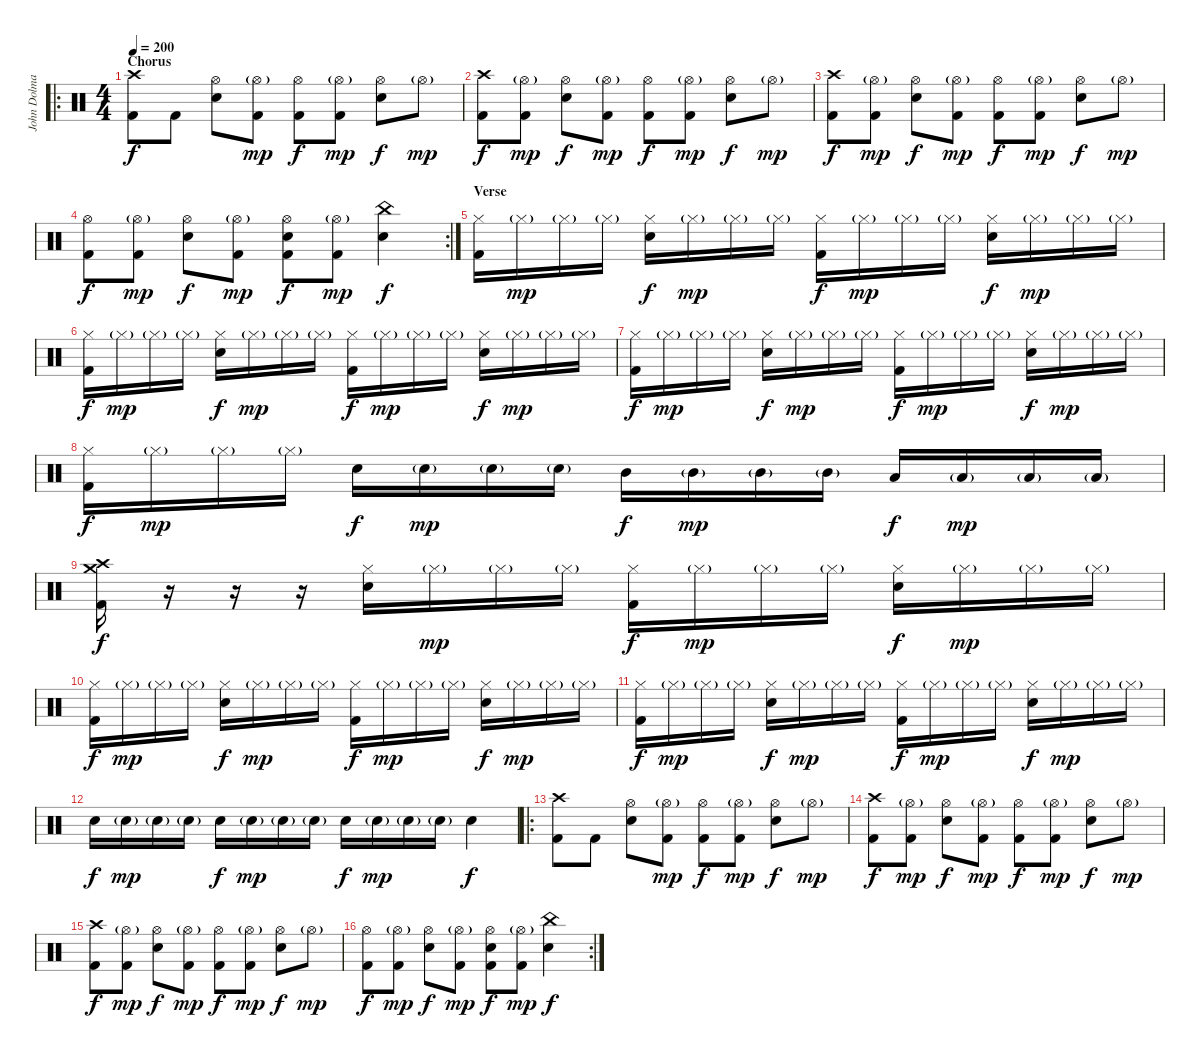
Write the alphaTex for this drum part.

\track ("John Dolmayan" "John Dolma") {instrument percussion}
\staff {score}
\articulation defaults
\ro
\ts (4 4)
\section ("" "Chorus")
\tempo 200
\clef neutral
\ks c
("Crash high (hit)" "Kick (hit) 2").8{dy f} "Kick (hit) 2".8 ("Hi-Hat (open)" "Electric Snare (hit)").8 ("Hi-Hat (open)"{g} "Kick (hit) 2").8{dy mp} ("Hi-Hat (open)" "Kick (hit) 2").8{dy f} ("Hi-Hat (open)"{g} "Kick (hit) 2").8{dy mp} ("Hi-Hat (open)" "Electric Snare (hit)").8{dy f} "Hi-Hat (open)"{g}.8{dy mp} |
("Crash high (hit)" "Kick (hit) 2").8{dy f} ("Hi-Hat (open)"{g} "Kick (hit) 2").8{dy mp} ("Hi-Hat (open)" "Electric Snare (hit)").8{dy f} ("Hi-Hat (open)"{g} "Kick (hit) 2").8{dy mp} ("Hi-Hat (open)" "Kick (hit) 2").8{dy f} ("Hi-Hat (open)"{g} "Kick (hit) 2").8{dy mp} ("Hi-Hat (open)" "Electric Snare (hit)").8{dy f} "Hi-Hat (open)"{g}.8{dy mp} |
("Crash high (hit)" "Kick (hit) 2").8{dy f} ("Hi-Hat (open)"{g} "Kick (hit) 2").8{dy mp} ("Hi-Hat (open)" "Electric Snare (hit)").8{dy f} ("Hi-Hat (open)"{g} "Kick (hit) 2").8{dy mp} ("Hi-Hat (open)" "Kick (hit) 2").8{dy f} ("Hi-Hat (open)"{g} "Kick (hit) 2").8{dy mp} ("Hi-Hat (open)" "Electric Snare (hit)").8{dy f} "Hi-Hat (open)"{g}.8{dy mp} |
\rc 2
("Hi-Hat (open)" "Kick (hit) 2").8{dy f} ("Hi-Hat (open)"{g} "Kick (hit) 2").8{dy mp} ("Hi-Hat (open)" "Electric Snare (hit)").8{dy f} ("Hi-Hat (open)"{g} "Kick (hit) 2").8{dy mp} ("Hi-Hat (open)" "Electric Snare (hit)" "Kick (hit) 2").8{dy f} ("Hi-Hat (open)"{g} "Kick (hit) 2").8{dy mp} ("China (hit)" "Electric Snare (hit)").4{dy f} |
\section ("" "Verse")
("Hi-Hat (closed)" "Kick (hit) 2").16 "Hi-Hat (closed)"{g}.16{dy mp} "Hi-Hat (closed)"{g}.16 "Hi-Hat (closed)"{g}.16 ("Hi-Hat (closed)" "Electric Snare (hit)").16{dy f} "Hi-Hat (closed)"{g}.16{dy mp} "Hi-Hat (closed)"{g}.16 "Hi-Hat (closed)"{g}.16 ("Hi-Hat (closed)" "Kick (hit) 2").16{dy f} "Hi-Hat (closed)"{g}.16{dy mp} "Hi-Hat (closed)"{g}.16 "Hi-Hat (closed)"{g}.16 ("Hi-Hat (closed)" "Electric Snare (hit)").16{dy f} "Hi-Hat (closed)"{g}.16{dy mp} "Hi-Hat (closed)"{g}.16 "Hi-Hat (closed)"{g}.16 |
("Hi-Hat (closed)" "Kick (hit) 2").16{dy f} "Hi-Hat (closed)"{g}.16{dy mp} "Hi-Hat (closed)"{g}.16 "Hi-Hat (closed)"{g}.16 ("Hi-Hat (closed)" "Electric Snare (hit)").16{dy f} "Hi-Hat (closed)"{g}.16{dy mp} "Hi-Hat (closed)"{g}.16 "Hi-Hat (closed)"{g}.16 ("Hi-Hat (closed)" "Kick (hit) 2").16{dy f} "Hi-Hat (closed)"{g}.16{dy mp} "Hi-Hat (closed)"{g}.16 "Hi-Hat (closed)"{g}.16 ("Hi-Hat (closed)" "Electric Snare (hit)").16{dy f} "Hi-Hat (closed)"{g}.16{dy mp} "Hi-Hat (closed)"{g}.16 "Hi-Hat (closed)"{g}.16 |
("Hi-Hat (closed)" "Kick (hit) 2").16{dy f} "Hi-Hat (closed)"{g}.16{dy mp} "Hi-Hat (closed)"{g}.16 "Hi-Hat (closed)"{g}.16 ("Hi-Hat (closed)" "Electric Snare (hit)").16{dy f} "Hi-Hat (closed)"{g}.16{dy mp} "Hi-Hat (closed)"{g}.16 "Hi-Hat (closed)"{g}.16 ("Hi-Hat (closed)" "Kick (hit) 2").16{dy f} "Hi-Hat (closed)"{g}.16{dy mp} "Hi-Hat (closed)"{g}.16 "Hi-Hat (closed)"{g}.16 ("Hi-Hat (closed)" "Electric Snare (hit)").16{dy f} "Hi-Hat (closed)"{g}.16{dy mp} "Hi-Hat (closed)"{g}.16 "Hi-Hat (closed)"{g}.16 |
("Hi-Hat (closed)" "Kick (hit) 2").16{dy f} "Hi-Hat (closed)"{g}.16{dy mp} "Hi-Hat (closed)"{g}.16 "Hi-Hat (closed)"{g}.16 "Electric Snare (hit)".16{dy f} "Electric Snare (hit)"{g}.16{dy mp} "Electric Snare (hit)"{g}.16 "Electric Snare (hit)"{g}.16 "Mid Tom (hit)".16{dy f} "Mid Tom (hit)"{g}.16{dy mp} "Mid Tom (hit)"{g}.16 "Mid Tom (hit)"{g}.16 "Low Tom (hit)".16{dy f} "Low Tom (hit)"{g}.16{dy mp} "Low Tom (hit)"{g}.16 "Low Tom (hit)"{g}.16 |
("Crash high (hit)" "Crash medium (hit)" "Kick (hit) 2").16{dy f} r.16 r.16 r.16 ("Hi-Hat (closed)" "Electric Snare (hit)").16 "Hi-Hat (closed)"{g}.16{dy mp} "Hi-Hat (closed)"{g}.16 "Hi-Hat (closed)"{g}.16 ("Hi-Hat (closed)" "Kick (hit) 2").16{dy f} "Hi-Hat (closed)"{g}.16{dy mp} "Hi-Hat (closed)"{g}.16 "Hi-Hat (closed)"{g}.16 ("Hi-Hat (closed)" "Electric Snare (hit)").16{dy f} "Hi-Hat (closed)"{g}.16{dy mp} "Hi-Hat (closed)"{g}.16 "Hi-Hat (closed)"{g}.16 |
("Hi-Hat (closed)" "Kick (hit) 2").16{dy f} "Hi-Hat (closed)"{g}.16{dy mp} "Hi-Hat (closed)"{g}.16 "Hi-Hat (closed)"{g}.16 ("Hi-Hat (closed)" "Electric Snare (hit)").16{dy f} "Hi-Hat (closed)"{g}.16{dy mp} "Hi-Hat (closed)"{g}.16 "Hi-Hat (closed)"{g}.16 ("Hi-Hat (closed)" "Kick (hit) 2").16{dy f} "Hi-Hat (closed)"{g}.16{dy mp} "Hi-Hat (closed)"{g}.16 "Hi-Hat (closed)"{g}.16 ("Hi-Hat (closed)" "Electric Snare (hit)").16{dy f} "Hi-Hat (closed)"{g}.16{dy mp} "Hi-Hat (closed)"{g}.16 "Hi-Hat (closed)"{g}.16 |
("Hi-Hat (closed)" "Kick (hit) 2").16{dy f} "Hi-Hat (closed)"{g}.16{dy mp} "Hi-Hat (closed)"{g}.16 "Hi-Hat (closed)"{g}.16 ("Hi-Hat (closed)" "Electric Snare (hit)").16{dy f} "Hi-Hat (closed)"{g}.16{dy mp} "Hi-Hat (closed)"{g}.16 "Hi-Hat (closed)"{g}.16 ("Hi-Hat (closed)" "Kick (hit) 2").16{dy f} "Hi-Hat (closed)"{g}.16{dy mp} "Hi-Hat (closed)"{g}.16 "Hi-Hat (closed)"{g}.16 ("Hi-Hat (closed)" "Electric Snare (hit)").16{dy f} "Hi-Hat (closed)"{g}.16{dy mp} "Hi-Hat (closed)"{g}.16 "Hi-Hat (closed)"{g}.16 |
"Electric Snare (hit)".16{dy f} "Electric Snare (hit)"{g}.16{dy mp} "Electric Snare (hit)"{g}.16 "Electric Snare (hit)"{g}.16 "Electric Snare (hit)".16{dy f} "Electric Snare (hit)"{g}.16{dy mp} "Electric Snare (hit)"{g}.16 "Electric Snare (hit)"{g}.16 "Electric Snare (hit)".16{dy f} "Electric Snare (hit)"{g}.16{dy mp} "Electric Snare (hit)"{g}.16 "Electric Snare (hit)"{g}.16 "Electric Snare (hit)".4{dy f} |
\ro
("Crash high (hit)" "Kick (hit) 2").8 "Kick (hit) 2".8 ("Hi-Hat (open)" "Electric Snare (hit)").8 ("Hi-Hat (open)"{g} "Kick (hit) 2").8{dy mp} ("Hi-Hat (open)" "Kick (hit) 2").8{dy f} ("Hi-Hat (open)"{g} "Kick (hit) 2").8{dy mp} ("Hi-Hat (open)" "Electric Snare (hit)").8{dy f} "Hi-Hat (open)"{g}.8{dy mp} |
("Crash high (hit)" "Kick (hit) 2").8{dy f} ("Hi-Hat (open)"{g} "Kick (hit) 2").8{dy mp} ("Hi-Hat (open)" "Electric Snare (hit)").8{dy f} ("Hi-Hat (open)"{g} "Kick (hit) 2").8{dy mp} ("Hi-Hat (open)" "Kick (hit) 2").8{dy f} ("Hi-Hat (open)"{g} "Kick (hit) 2").8{dy mp} ("Hi-Hat (open)" "Electric Snare (hit)").8{dy f} "Hi-Hat (open)"{g}.8{dy mp} |
("Crash high (hit)" "Kick (hit) 2").8{dy f} ("Hi-Hat (open)"{g} "Kick (hit) 2").8{dy mp} ("Hi-Hat (open)" "Electric Snare (hit)").8{dy f} ("Hi-Hat (open)"{g} "Kick (hit) 2").8{dy mp} ("Hi-Hat (open)" "Kick (hit) 2").8{dy f} ("Hi-Hat (open)"{g} "Kick (hit) 2").8{dy mp} ("Hi-Hat (open)" "Electric Snare (hit)").8{dy f} "Hi-Hat (open)"{g}.8{dy mp} |
\rc 2
("Hi-Hat (open)" "Kick (hit) 2").8{dy f} ("Hi-Hat (open)"{g} "Kick (hit) 2").8{dy mp} ("Hi-Hat (open)" "Electric Snare (hit)").8{dy f} ("Hi-Hat (open)"{g} "Kick (hit) 2").8{dy mp} ("Hi-Hat (open)" "Electric Snare (hit)" "Kick (hit) 2").8{dy f} ("Hi-Hat (open)"{g} "Kick (hit) 2").8{dy mp} ("China (hit)" "Electric Snare (hit)").4{dy f}
